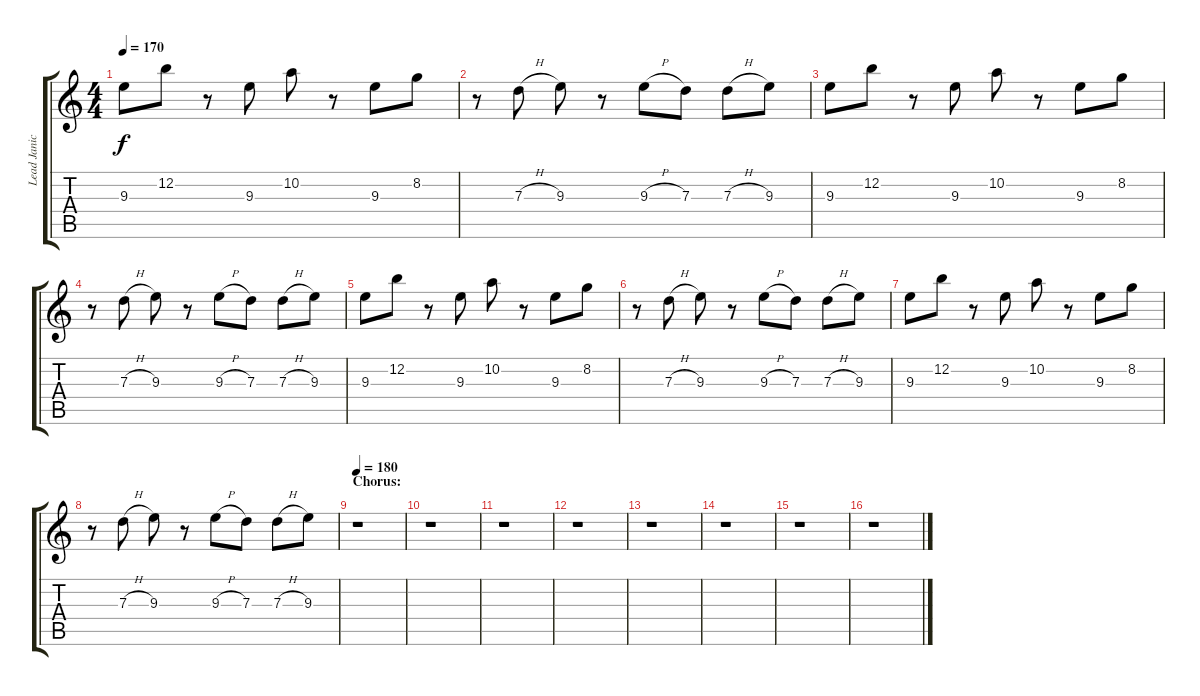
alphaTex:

\track ("Lead Janick Gers" "Lead Janic") {instrument overdrivenguitar}
\staff {score tabs}
\tuning (E4 B3 G3 D3 A2 E2) {hide}
\ts (4 4)
\tempo 170
\clef g2
\ks c
9.3.8{dy f} 12.2.8 r.8 9.3.8 10.2.8 r.8 9.3.8 8.2.8 |
r.8 7.3{h}.8 9.3.8 r.8 9.3{h}.8 7.3.8 7.3{h}.8 9.3.8 |
9.3.8 12.2.8 r.8 9.3.8 10.2.8 r.8 9.3.8 8.2.8 |
r.8 7.3{h}.8 9.3.8 r.8 9.3{h}.8 7.3.8 7.3{h}.8 9.3.8 |
9.3.8 12.2.8 r.8 9.3.8 10.2.8 r.8 9.3.8 8.2.8 |
r.8 7.3{h}.8 9.3.8 r.8 9.3{h}.8 7.3.8 7.3{h}.8 9.3.8 |
9.3.8 12.2.8 r.8 9.3.8 10.2.8 r.8 9.3.8 8.2.8 |
r.8 7.3{h}.8 9.3.8 r.8 9.3{h}.8 7.3.8 7.3{h}.8 9.3.8 |
\section ("" "Chorus:")
\tempo 180
r.1 |
r.1 |
r.1 |
r.1 |
r.1 |
r.1 |
r.1 |
r.1
